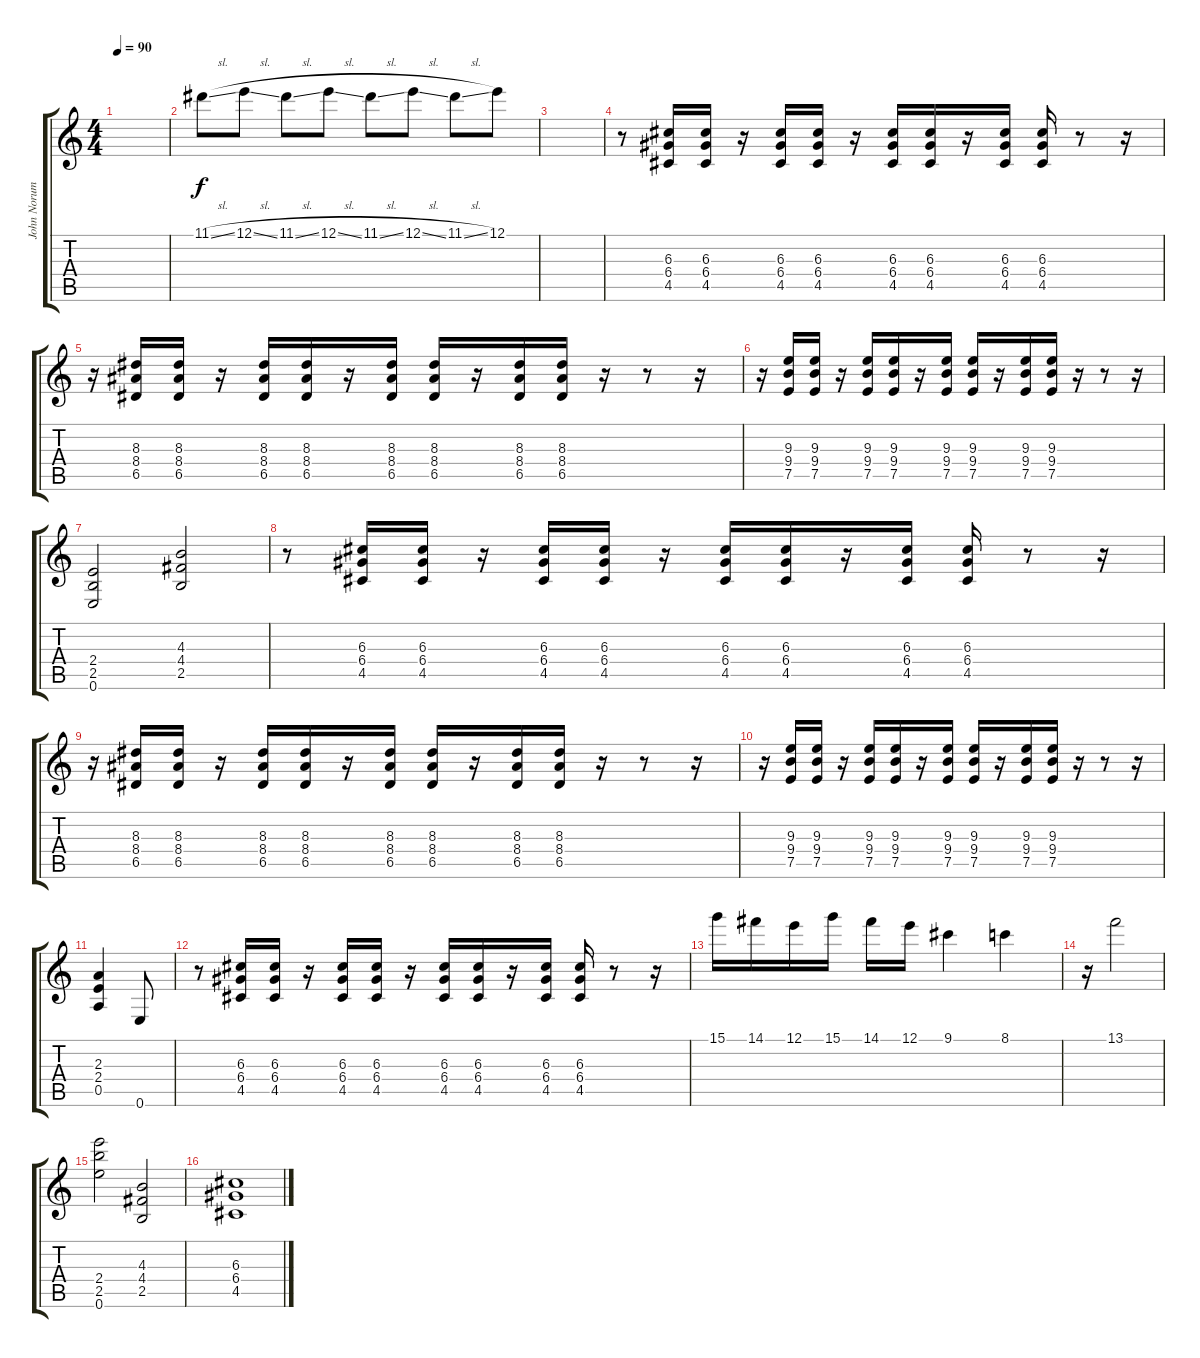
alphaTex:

\track ("John Norum" "John Norum") {instrument distortionguitar}
\staff {score tabs}
\tuning (E4 B3 G3 D3 A2 E2) {hide}
\ts (4 4)
\tempo 90
\clef g2
\ks c
|
11.1{sl}.8 12.1{sl}.8 11.1{sl}.8 12.1{sl}.8 11.1{sl}.8 12.1{sl}.8 11.1{sl}.8 12.1.8 |
|
r.8 (6.3 6.4 4.5).16 (6.3 6.4 4.5).16 r.16 (6.3 6.4 4.5).16 (6.3 6.4 4.5).16 r.16 (6.3 6.4 4.5).16 (6.3 6.4 4.5).16 r.16 (6.3 6.4 4.5).16 (6.3 6.4 4.5).16 r.8 r.16 |
r.16 (8.3 8.4 6.5).16 (8.3 8.4 6.5).16 r.16 (8.3 8.4 6.5).16 (8.3 8.4 6.5).16 r.16 (8.3 8.4 6.5).16 (8.3 8.4 6.5).16 r.16 (8.3 8.4 6.5).16 (8.3 8.4 6.5).16 r.16 r.8 r.16 |
r.16 (9.3 9.4 7.5).16 (9.3 9.4 7.5).16 r.16 (9.3 9.4 7.5).16 (9.3 9.4 7.5).16 r.16 (9.3 9.4 7.5).16 (9.3 9.4 7.5).16 r.16 (9.3 9.4 7.5).16 (9.3 9.4 7.5).16 r.16 r.8 r.16 |
(2.4 2.5 0.6).2 (4.3 4.4 2.5).2 |
r.8 (6.3 6.4 4.5).16 (6.3 6.4 4.5).16 r.16 (6.3 6.4 4.5).16 (6.3 6.4 4.5).16 r.16 (6.3 6.4 4.5).16 (6.3 6.4 4.5).16 r.16 (6.3 6.4 4.5).16 (6.3 6.4 4.5).16 r.8 r.16 |
r.16 (8.3 8.4 6.5).16 (8.3 8.4 6.5).16 r.16 (8.3 8.4 6.5).16 (8.3 8.4 6.5).16 r.16 (8.3 8.4 6.5).16 (8.3 8.4 6.5).16 r.16 (8.3 8.4 6.5).16 (8.3 8.4 6.5).16 r.16 r.8 r.16 |
r.16 (9.3 9.4 7.5).16 (9.3 9.4 7.5).16 r.16 (9.3 9.4 7.5).16 (9.3 9.4 7.5).16 r.16 (9.3 9.4 7.5).16 (9.3 9.4 7.5).16 r.16 (9.3 9.4 7.5).16 (9.3 9.4 7.5).16 r.16 r.8 r.16 |
(2.3 2.4 0.5).4 0.6.8 |
r.8 (6.3 6.4 4.5).16 (6.3 6.4 4.5).16 r.16 (6.3 6.4 4.5).16 (6.3 6.4 4.5).16 r.16 (6.3 6.4 4.5).16 (6.3 6.4 4.5).16 r.16 (6.3 6.4 4.5).16 (6.3 6.4 4.5).16 r.8 r.16 |
15.1.16 14.1.16 12.1.16 15.1.16 14.1.16 12.1.16 9.1.4 8.1.4 |
r.16 13.1.2 |
(2.4 2.5 0.6).2{ot 15mb} (4.3 4.4 2.5).2 |
(6.3 6.4 4.5).1
